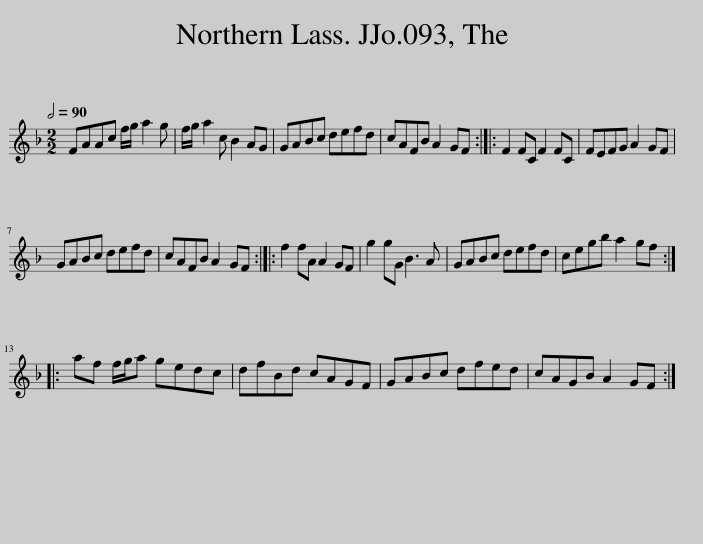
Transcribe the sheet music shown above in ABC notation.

X:1
L:1/8
Q:1/2=90
M:2/2
I:linebreak $
K:F
V:1 treble
V:1
 FAAc f/g/ a2 g | f/g/ a2 c B2 AG | GABc defd | cAFB A2 GF :: F2 FC F2 FC | %5
 FEFG A2 GF |$ GABc defd | cAFB A2 GF :: f2 fA A2 GF | g2 gG B3 A | %10
 GABc defd | cegb a2 gf ::$ af f/g/a gedc | dfBd cAGF | GABc dfed | %15
 cAGB A2 GF :| %16
